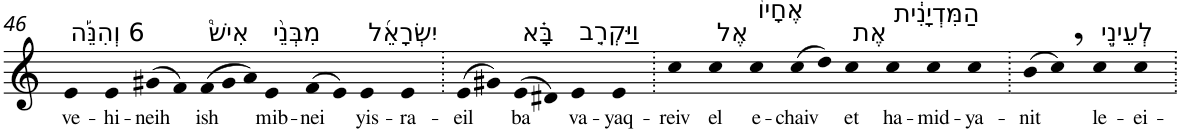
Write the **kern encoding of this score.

**kern	**text
*part1	*part1
*staff1	*staff1
*I"Piano	*
*I'Pno	*
!!LO:PB:g=z
*clefG2	*
*k[]	*
=46	=46
!LO:TX:a:t=6 וְהִנֵּ֡ה	!
!	!LO:LY:b
4e	ve-
!	!LO:LY:b
4e	-hi-
!	!LO:LY:b
(>8g#X	-neih
8f)	.
*Xtuplet	*
!LO:TX:a:t=אִישׁ֩	!
!	!LO:LY:b
(>12f	ish
12g#	.
12a)	.
!LO:TX:a:t=מִבְּנֵ֨י	!
!	!LO:LY:b
4e	mib-
!	!LO:LY:b
(>8f	-nei
8e)	.
!LO:TX:a:t=יִשְׂרָאֵ֜ל	!
!	!LO:LY:b
4e	yis-
!	!LO:LY:b
4e	-ra-
=47.	=47.
!	!LO:LY:b
(>8e	-eil
8g#X)	.
!LO:TX:a:t=בָּ֗א	!
!	!LO:LY:b
(>8e	ba
8d#X)	.
!LO:TX:a:t=וַיַּקְרֵ֤ב	!
!	!LO:LY:b
4e	va-
!	!LO:LY:b
4e	-yaq-
=48.	=48.
!	!LO:LY:b
4cc	-reiv
!LO:TX:a:t=אֶל	!
!	!LO:LY:b
4cc	el
!LO:TX:a:t=אֶחָיו֙	!
!	!LO:LY:b
4cc	e-
!	!LO:LY:b
(>8cc	-chaiv
8dd)	.
!LO:TX:a:t=אֶת	!
!	!LO:LY:b
4cc	et
!LO:TX:a:t=הַמִּדְיָנִ֔ית	!
!	!LO:LY:b
4cc	ha-
!	!LO:LY:b
4cc	-mid-
!	!LO:LY:b
4cc	-ya-
=49.	=49.
!	!LO:LY:b
(>8b	-nit
8cc,)	.
!LO:TX:a:t=לְעֵינֵ֣י	!
!	!LO:LY:b
4cc	le-
!	!LO:LY:b
4cc	-ei-
=.	=.
*-	*-
